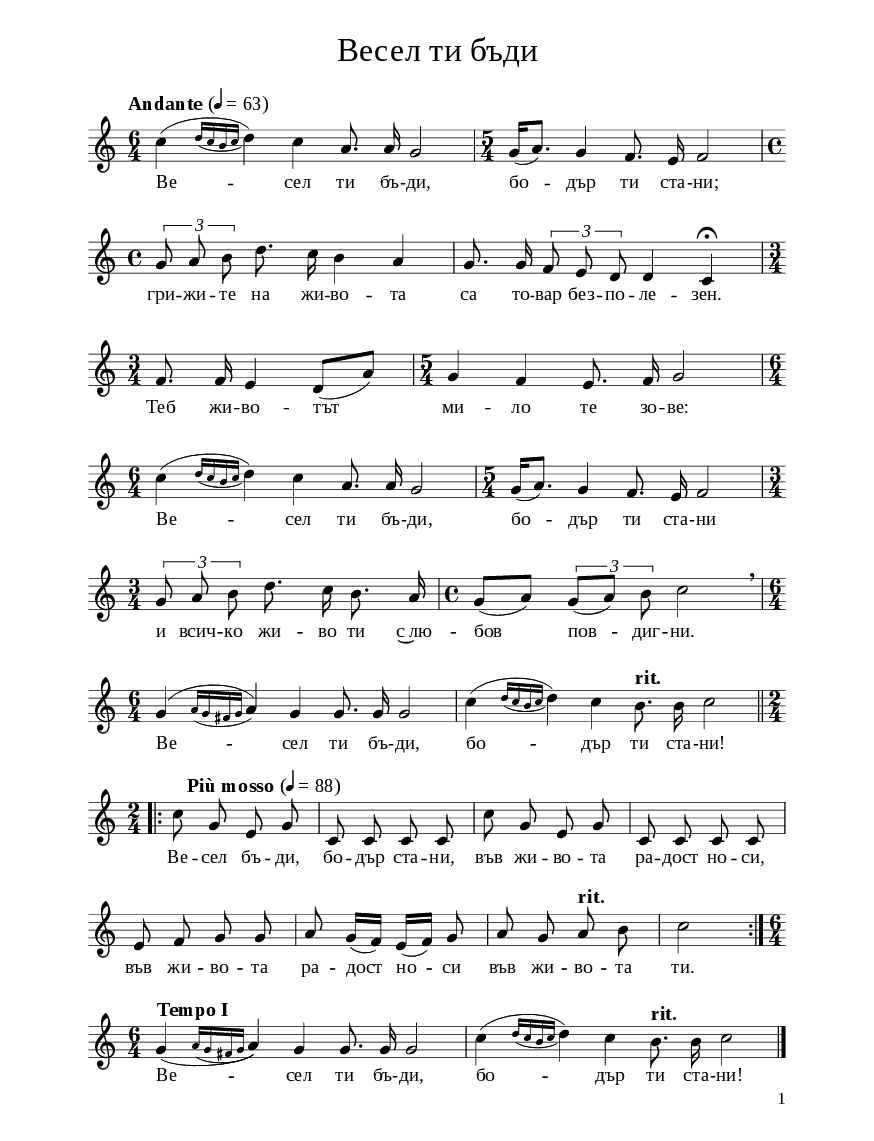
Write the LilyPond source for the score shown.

\version "2.24.4"

% include paper part and global functions
\include "include/globals.ily"

\bookpart {
  \label #'ref096
  \tocItem \markup "Весел ти бъди"
  \include "include/bookpart-paper.ily"
  \score {
    \include "include/score-layout.ily"


    \new Voice \absolute  {
      \clef treble
      \key c \major
      \time 6/4
      \tempoFunc "Andante" 4 "63"

      %\override Score.NoteSpacing.stem-spacing-correction = #-2
      c''4 ( \acciaccatura { d''16 c'' b' c'' } d''4 ) c'' \autoBeamOff a'8. a'16 g'2 |\time 5/4 g'16[( a'8. )] g'4 f'8. e'16 f'2 | \time 4/4 \break

      \tuplet 3/2 {g'8 a' b'} d''8. c''16 b'4 a'4 | g'8. g'16 \tuplet 3/2 {f'8 e'8 d'8 } d'4 c'4\fermata | \time 3/4 \break

      f'8. f'16 e'4 d'8[(a'8)] | \time 5/4 g'4 f' e'8. f'16 g'2 | \time 6/4 \break


      c''4 ( \acciaccatura { d''16[ c'' b' c'' ]} d''4 ) c'' a'8. a'16 g'2 |\time 5/4 g'16[( a'8.)] \autoBeamOff  g'4 f'8.e'16 f'2 | \time 3/4 \break


      \tuplet 3/2 {g'8 a' b'} d''8. c''16 b'8. a'16 | \time 4/4 g'8[(a'8)] \tuplet 3/2 {g'8[(a'8)] b'8} c''2 \breathe | \time 6/4 \break

      \slurUp g'4(  \acciaccatura { a'16[g' fis' g']} a'4)  \slurNeutral g'4 g'8. g'16 g'2 | c''4( \acciaccatura { d''16[ c'' b' c'' ]} d''4) c''4 \tempo "rit." b'8. b'16 c''2 | \time 2/4 \break

      \bar ".|:-||"


      \tempoFunc   "            Più mosso" 4 "88"
      c''8 g' e' g' | c' c' c' c' | c'' g' e' g' | c' c' c' c' | \break

      e' f' g' g'  | a' g'16([f']) e'([f']) g'8 | a' g' \tempo "rit." a' b' | c''2 | \bar ":|." \time 6/4 \break

      \tempo "      Tempo I"
      \once \override Slur.positions = #'(0 . -1.5)
      g'4(  \acciaccatura { a'16[g' fis' g']} a'4) g'4 g'8. g'16 g'2 | c''4( \acciaccatura { d''16[ c'' b' c'' ]} d''4) c''4 \tempo "rit." b'8. b'16 c''2 | \bar "|."
    }

    \addlyrics {
      Ве -- сел ти бъ -- "-ди," бо -- дър ти ста -- "-ни;"
      гри  -- жи -- те на жи -- во -- та
      са то -- вар без -- по -- ле -- зен.
      Теб жи -- во -- тът ми -- ло те зо -- ве:
      Ве  -- сел ти бъ -- "-ди," бо -- дър ти ста -- "-ни"
      и всич -- ко жи -- во ти с~лю -- бов пов  -- диг -- ни.
      Ве -- сел ти бъ -- "-ди," бо -- дър ти ста -- "-ни!"
      Ве -- сел бъ -- ди, бо -- дър ста -- ни,
      във жи -- во -- та ра -- дост но -- си,
      във жи -- во -- та ра -- дост но -- си
      във жи -- во -- та ти.
      Ве -- сел ти "бъ-" -- ди, бо -- дър ти ста -- "-ни!"
    }

    \header {
      title = \titleFunc #'ref_desc_7 "Весел ти бъди" "Vesel ti bădi"
    }

    \midi{}

  } % score

} % bookpart
